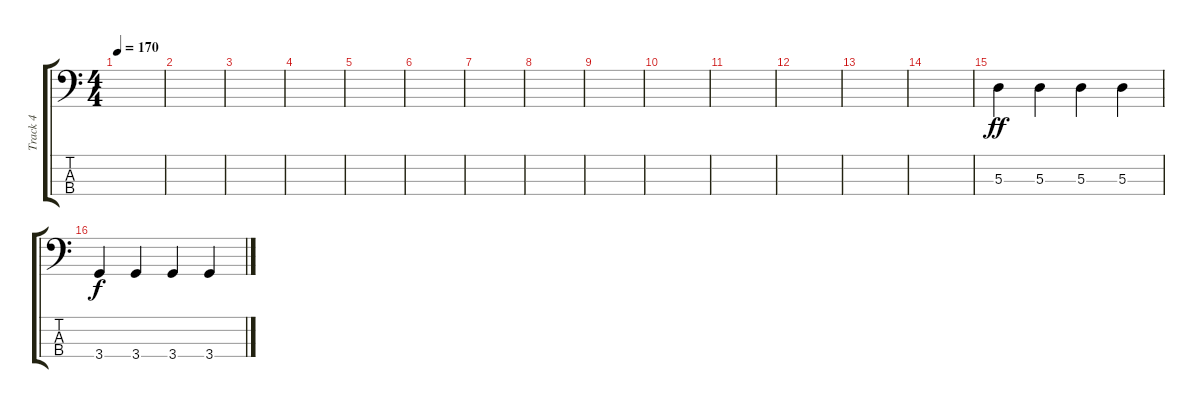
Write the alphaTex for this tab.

\track ("Track 4" "Track 4") {instrument electricbassfinger}
\staff {score tabs}
\tuning (G2 D2 A1 E1) {hide}
\ts (4 4)
\tempo 170
\clef f4
\ks c
|
|
|
|
|
|
|
|
|
|
|
|
|
|
5.3.4{dy ff} 5.3.4 5.3.4 5.3.4 |
3.4.4{dy f} 3.4.4 3.4.4 3.4.4
